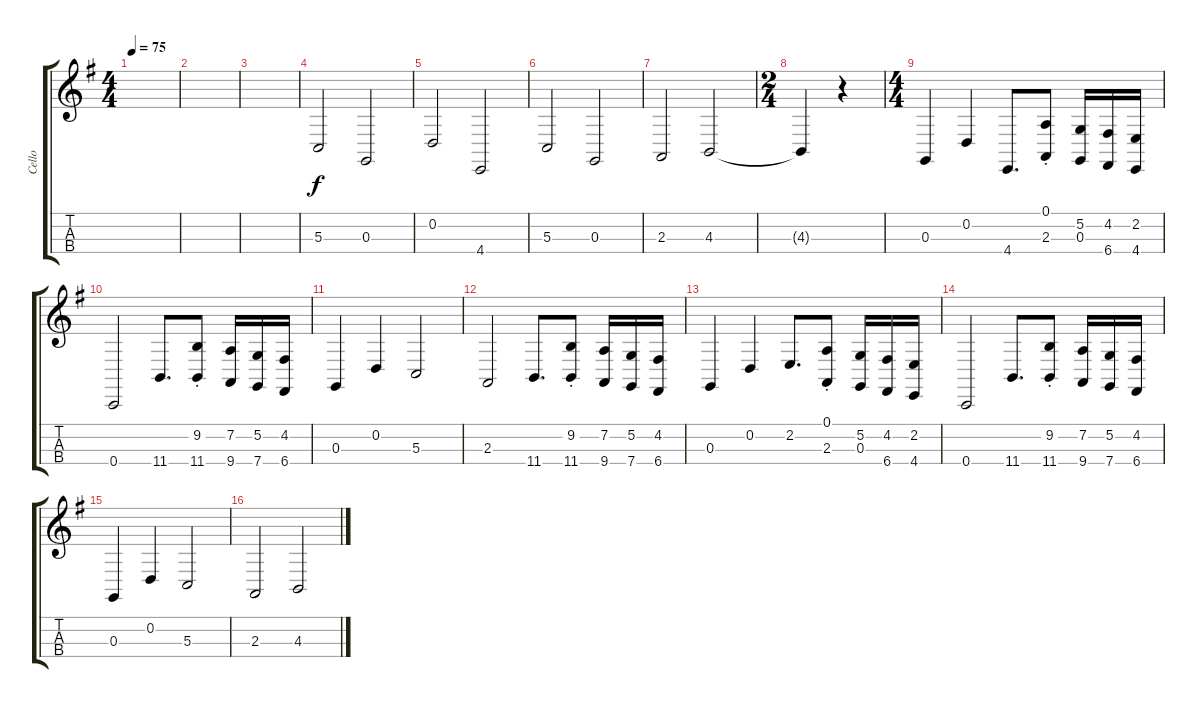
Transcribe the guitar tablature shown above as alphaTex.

\track ("Cello" "Cello") {instrument tremolostrings}
\staff {score tabs}
\tuning (A3 D3 G2 C2) {hide}
\ts (4 4)
\tempo 75
\clef g2
\ks g
|
|
|
5.3.2 0.3.2 |
0.2.2 4.4.2 |
5.3.2 0.3.2 |
2.3.2 4.3.2 |
\ts (2 4)
4.3{t}.4 r.4 |
\ts (4 4)
0.3.4 0.2.4 4.4.8{d} (0.1{st} 2.3{st}).8 (5.2 0.3).16 (4.2 6.4).16 (2.2 4.4).16 |
0.4.2 11.4.8{d} (9.2{st} 11.4{st}).8 (7.2 9.4).16 (5.2 7.4).16 (4.2 6.4).16 |
0.3.4 0.2.4 5.3.2 |
2.3.2 11.4.8{d} (9.2{st} 11.4{st}).8 (7.2 9.4).16 (5.2 7.4).16 (4.2 6.4).16 |
0.3.4 0.2.4 2.2.8{d} (0.1{st} 2.3{st}).8 (5.2 0.3).16 (4.2 6.4).16 (2.2 4.4).16 |
0.4.2 11.4.8{d} (9.2{st} 11.4{st}).8 (7.2 9.4).16 (5.2 7.4).16 (4.2 6.4).16 |
0.3.4 0.2.4 5.3.2 |
2.3.2 4.3.2
